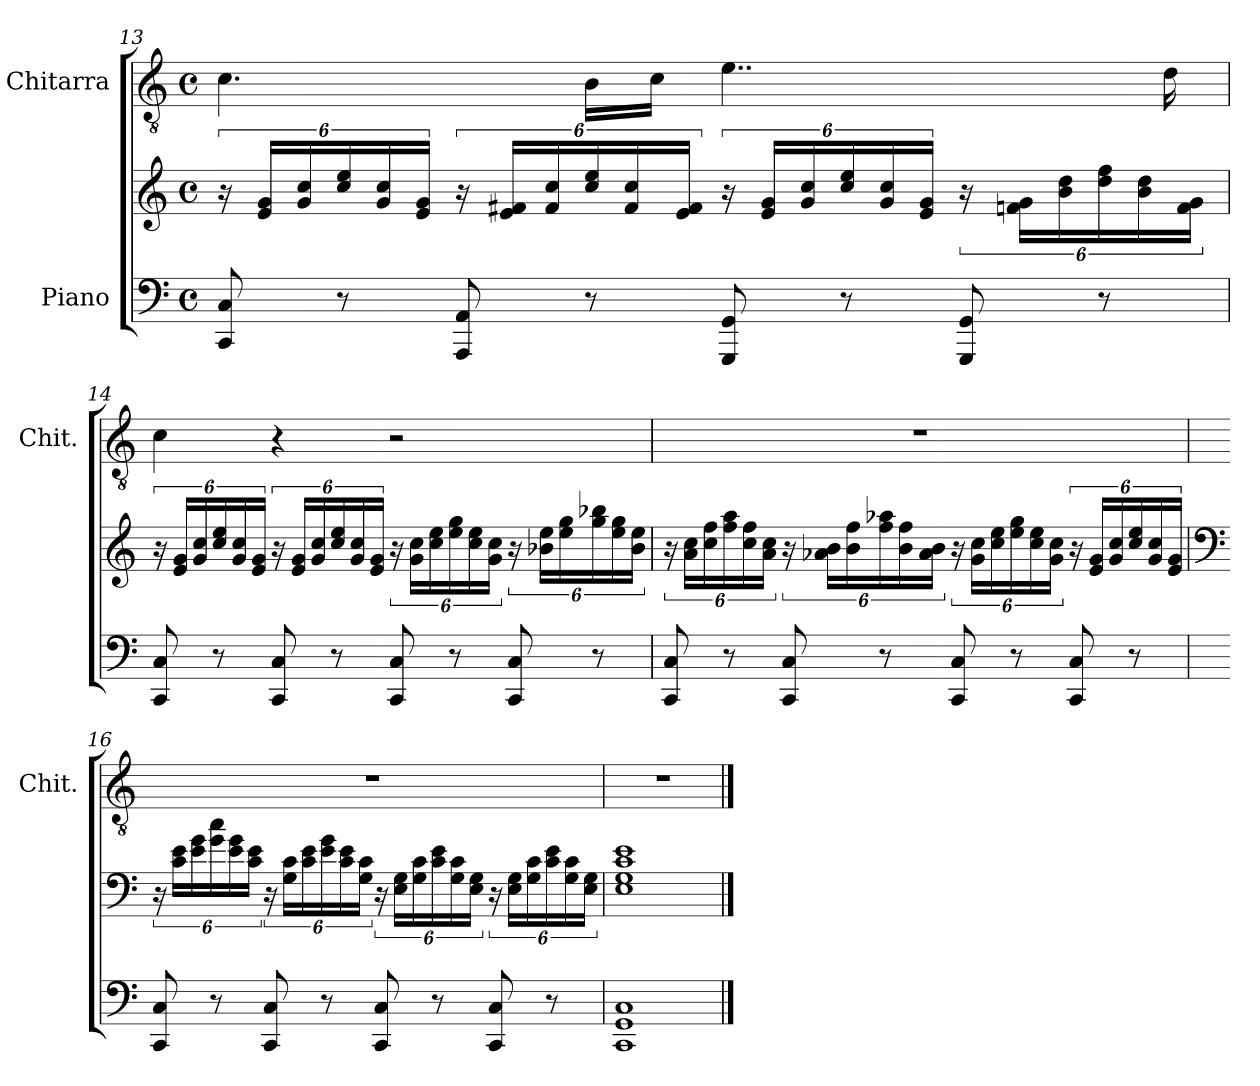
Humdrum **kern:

**kern	**kern	**kern
*part2	*part2	*part1
*staff3	*staff2	*staff1
*I"Piano	*	*I"Chitarra
*	*	*I'Chit.
!!LO:LB:g=z
*clefF4	*clefG2	*clefGv2
*k[]	*k[]	*k[]
*M4/4	*M4/4	*M4/4
*met(c)	*met(c)	*met(c)
=13	=13	=13
8CC/ 8C/	24r	4.c\
.	24e/ 24g/LL	.
.	24g/ 24cc/	.
8r	24cc/ 24ee/	.
.	24g/ 24cc/	.
.	24e/ 24g/JJ	.
8AAA/ 8AA/	24r	.
.	24e/ 24f#X/LL	.
.	24f#/ 24cc/	.
8r	24cc/ 24ee/	16B\LL
.	24f#/ 24cc/	.
.	.	16c\JJ
.	24e/ 24f#/JJ	.
8GGG/ 8GG/	24r	4..e\
.	24e/ 24g/LL	.
.	24g/ 24cc/	.
8r	24cc/ 24ee/	.
.	24g/ 24cc/	.
.	24e/ 24g/JJ	.
8GGG/ 8GG/	24r	.
.	24fn\ 24g\LL	.
.	24b\ 24dd\	.
8r	24dd\ 24ff\	.
.	24b\ 24dd\	.
.	.	16d\
.	24f\ 24g\JJ	.
=14	=14	=14
8CC/ 8C/	24r	4c\
.	24e/ 24g/LL	.
.	24g/ 24cc/	.
8r	24cc/ 24ee/	.
.	24g/ 24cc/	.
.	24e/ 24g/JJ	.
8CC/ 8C/	24r	4r
.	24e/ 24g/LL	.
.	24g/ 24cc/	.
8r	24cc/ 24ee/	.
.	24g/ 24cc/	.
.	24e/ 24g/JJ	.
8CC/ 8C/	24r	2r
.	24g\ 24cc\LL	.
.	24cc\ 24ee\	.
8r	24ee\ 24gg\	.
.	24cc\ 24ee\	.
.	24g\ 24cc\JJ	.
8CC/ 8C/	24r	.
.	24b-X\ 24ee\LL	.
.	24ee\ 24gg\	.
8r	24gg\ 24bb-X\	.
.	24ee\ 24gg\	.
.	24b-\ 24ee\JJ	.
!!LO:LB:g=z
=15	=15	=15
8CC/ 8C/	24r	1r
.	24a\ 24cc\LL	.
.	24cc\ 24ff\	.
8r	24ff\ 24aa\	.
.	24cc\ 24ff\	.
.	24a\ 24cc\JJ	.
8CC/ 8C/	24r	.
.	24a-X\ 24b\LL	.
.	24b\ 24ff\	.
8r	24ff\ 24aa-X\	.
.	24b\ 24ff\	.
.	24a-\ 24b\JJ	.
8CC/ 8C/	24r	.
.	24g\ 24cc\LL	.
.	24cc\ 24ee\	.
8r	24ee\ 24gg\	.
.	24cc\ 24ee\	.
.	24g\ 24cc\JJ	.
8CC/ 8C/	24r	.
.	24e/ 24g/LL	.
.	24g/ 24cc/	.
8r	24cc/ 24ee/	.
.	24g/ 24cc/	.
.	24e/ 24g/JJ	.
=16	=16	=16
*	*clefF4	*
8CC/ 8C/	24r	1r
.	24c\ 24e\LL	.
.	24e\ 24g\	.
8r	24g\ 24cc\	.
.	24e\ 24g\	.
.	24c\ 24e\JJ	.
8CC/ 8C/	24r	.
.	24G\ 24c\LL	.
.	24c\ 24e\	.
8r	24e\ 24g\	.
.	24c\ 24e\	.
.	24G\ 24c\JJ	.
8CC/ 8C/	24r	.
.	24E\ 24G\LL	.
.	24G\ 24c\	.
8r	24c\ 24e\	.
.	24G\ 24c\	.
.	24E\ 24G\JJ	.
8CC/ 8C/	24r	.
.	24E\ 24G\LL	.
.	24G\ 24c\	.
8r	24c\ 24e\	.
.	24G\ 24c\	.
.	24E\ 24G\JJ	.
=17	=17	=17
1CC 1GG 1C	1E 1G 1c 1e	1r
==	==	==
*-	*-	*-
